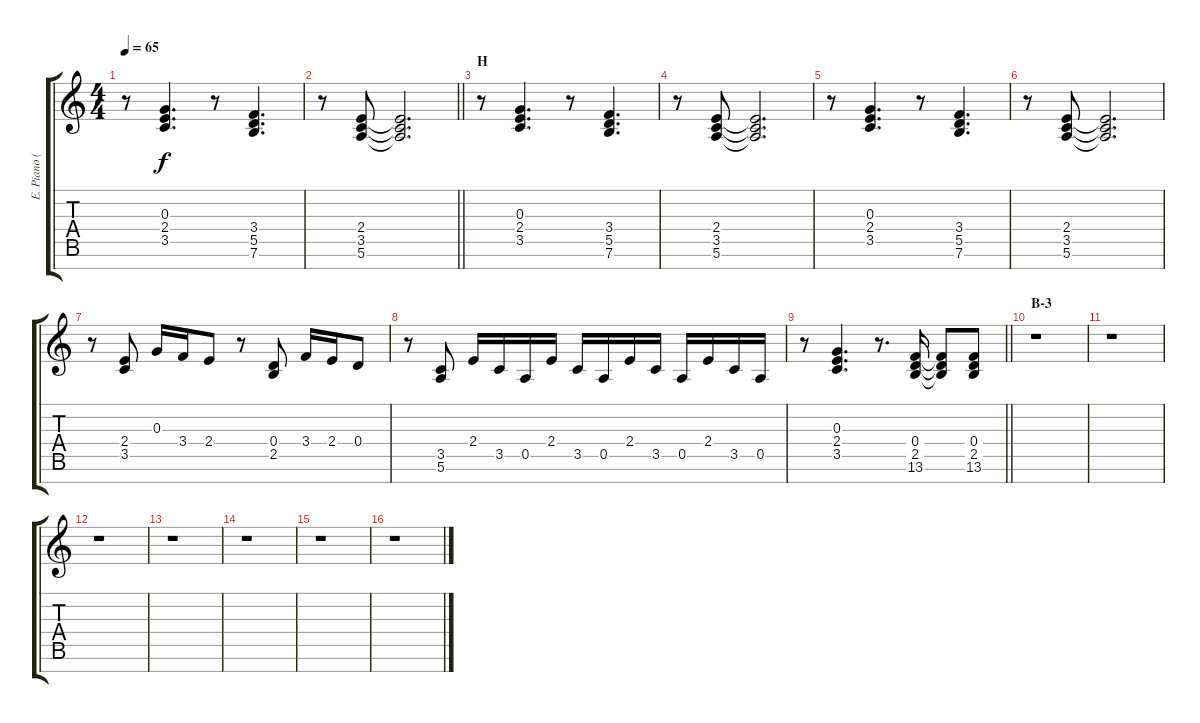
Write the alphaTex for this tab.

\track ("E. Piano (Right Hand)" "E. Piano (") {instrument electricpiano1}
\staff {score tabs}
\tuning (E5 B4 G4 D4 A3 E3 B2) {hide}
\ts (4 4)
\tempo 65
\clef g2
\ks c
r.8{dy f} (0.3 2.4 3.5).4{d} r.8 (3.4 5.5 7.6).4{d} |
\barLineRight lightlight
r.8 (2.4 3.5 5.6).8 (2.4{t} 3.5{t} 5.6{t}).2{d} |
\section ("" "H")
r.8 (0.3 2.4 3.5).4{d} r.8 (3.4 5.5 7.6).4{d} |
r.8 (2.4 3.5 5.6).8 (2.4{t} 3.5{t} 5.6{t}).2{d} |
r.8 (0.3 2.4 3.5).4{d} r.8 (3.4 5.5 7.6).4{d} |
r.8 (2.4 3.5 5.6).8 (2.4{t} 3.5{t} 5.6{t}).2{d} |
r.8 (2.4 3.5).8 0.3.16 3.4.16 2.4.8 r.8 (0.4 2.5).8 3.4.16 2.4.16 0.4.8 |
r.8 (3.5 5.6).8 2.4.16 3.5.16 0.5.16 2.4.16 3.5.16 0.5.16 2.4.16 3.5.16 0.5.16 2.4.16 3.5.16 0.5.16 |
\barLineRight lightlight
r.8 (0.3 2.4 3.5).4{d} r.8{d} (0.4 2.5 13.6).16 (0.4{t} 2.5{t} 13.6{t}).8 (0.4 2.5 13.6).8 |
\section ("" "B-3")
r.1 |
r.1 |
r.1 |
r.1 |
r.1 |
r.1 |
r.1
